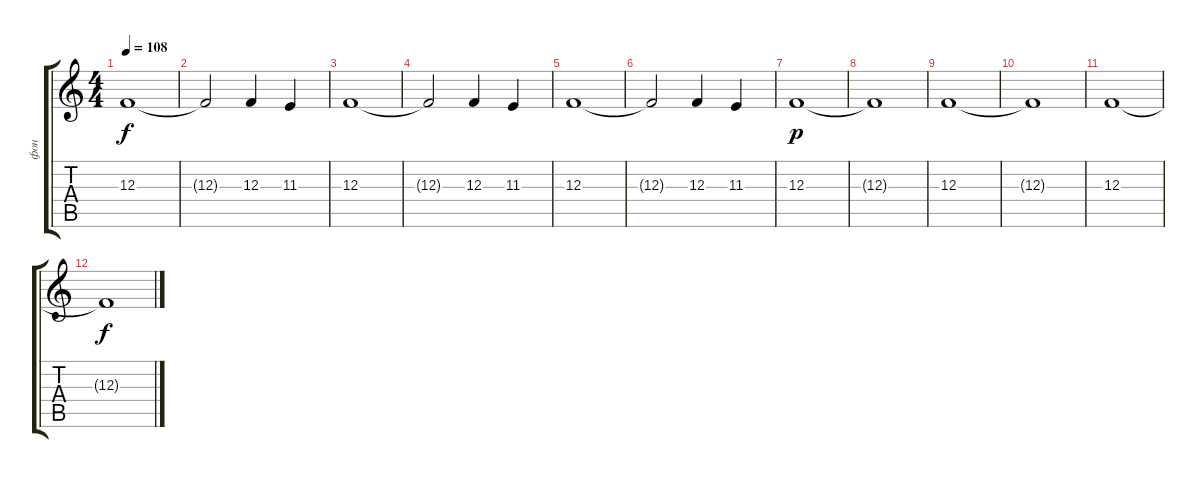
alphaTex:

\track ("фон" "фон") {instrument synthstrings2}
\staff {score tabs}
\tuning (D4 A3 F3 C3 G2 D2) {hide}
\ts (4 4)
\tempo 108
\clef g2
\ks c
12.3.1{dy f} |
12.3{t}.2 12.3.4 11.3.4 |
12.3.1 |
12.3{t}.2 12.3.4 11.3.4 |
12.3.1 |
12.3{t}.2 12.3.4 11.3.4 |
12.3.1{dy p} |
12.3{t}.1 |
12.3.1 |
12.3{t}.1 |
12.3.1 |
12.3{t}.1{dy f}
